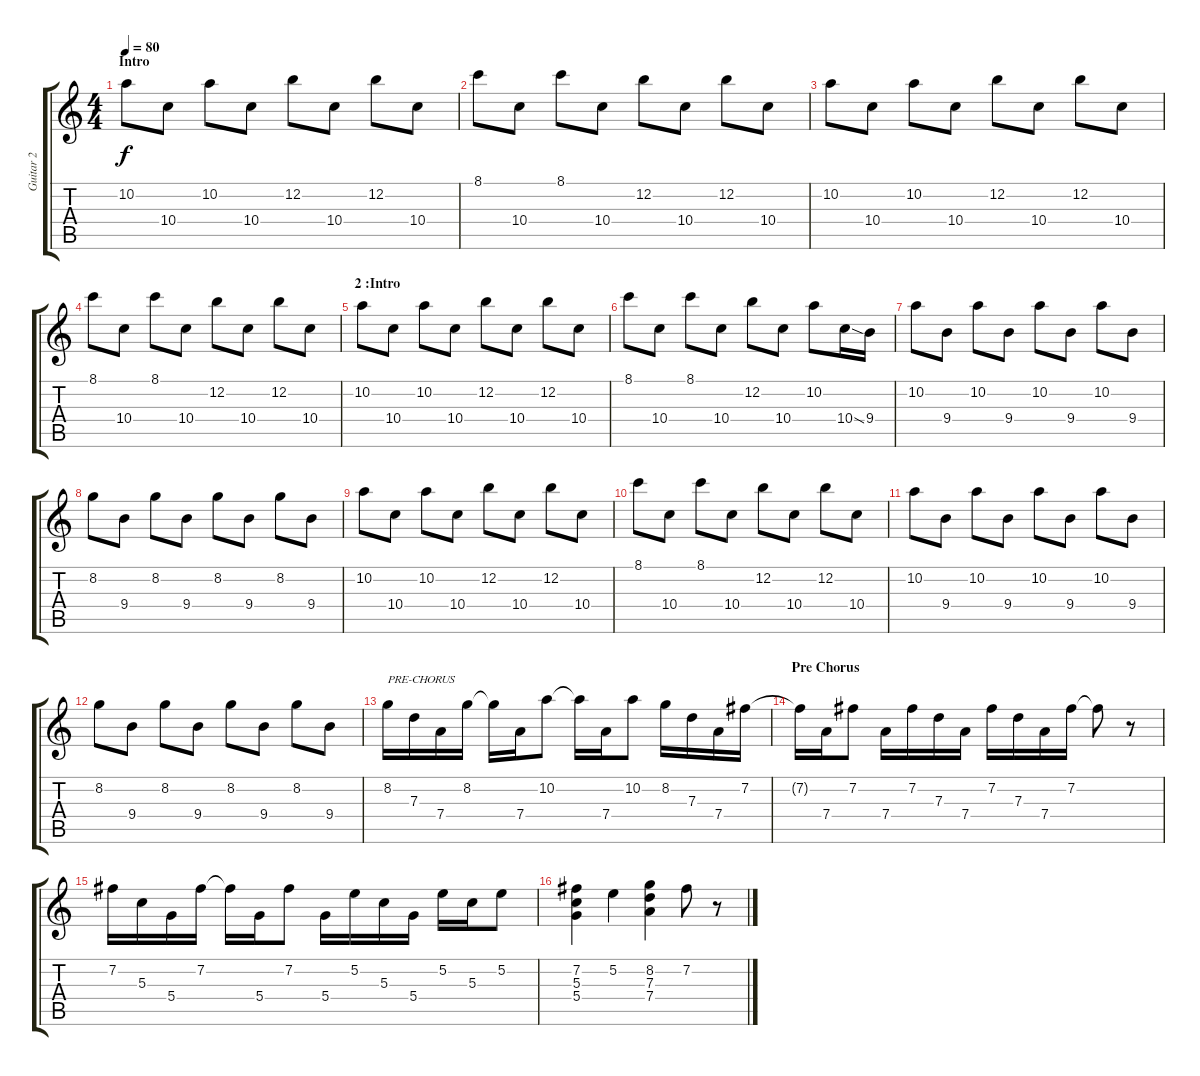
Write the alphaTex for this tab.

\track ("Guitar 2" "Guitar 2") {instrument distortionguitar}
\staff {score tabs}
\tuning (E4 B3 G3 D3 A2 E2) {hide}
\ts (4 4)
\section ("" "Intro")
\tempo 80
\clef g2
\ks c
10.2.8{dy f instrument distortionguitar} 10.4.8 10.2.8 10.4.8 12.2.8 10.4.8 12.2.8 10.4.8 |
8.1.8 10.4.8 8.1.8 10.4.8 12.2.8 10.4.8 12.2.8 10.4.8 |
10.2.8 10.4.8 10.2.8 10.4.8 12.2.8 10.4.8 12.2.8 10.4.8 |
8.1.8 10.4.8 8.1.8 10.4.8 12.2.8 10.4.8 12.2.8 10.4.8 |
\section ("" "2 :Intro ")
10.2.8 10.4.8 10.2.8 10.4.8 12.2.8 10.4.8 12.2.8 10.4.8 |
8.1.8 10.4.8 8.1.8 10.4.8 12.2.8 10.4.8 10.2.8 10.4{ss}.16 9.4.16 |
10.2.8 9.4.8 10.2.8 9.4.8 10.2.8 9.4.8 10.2.8 9.4.8 |
8.2.8 9.4.8 8.2.8 9.4.8 8.2.8 9.4.8 8.2.8 9.4.8 |
10.2.8 10.4.8 10.2.8 10.4.8 12.2.8 10.4.8 12.2.8 10.4.8 |
8.1.8 10.4.8 8.1.8 10.4.8 12.2.8 10.4.8 12.2.8 10.4.8 |
10.2.8 9.4.8 10.2.8 9.4.8 10.2.8 9.4.8 10.2.8 9.4.8 |
8.2.8 9.4.8 8.2.8 9.4.8 8.2.8 9.4.8 8.2.8 9.4.8 |
8.2.16{txt "PRE-CHORUS"} 7.3.16 7.4.16 8.2.16 8.2{t}.16 7.4.16 10.2.8 10.2{t}.16 7.4.16 10.2.8 8.2.16 7.3.16 7.4.16 7.2.16 |
\section ("" "Pre Chorus ")
7.2{t}.16 7.4.16 7.2.8 7.4.16 7.2.16 7.3.16 7.4.16 7.2.16 7.3.16 7.4.16 7.2.16 7.2{t}.8 r.8 |
7.2.16 5.3.16 5.4.16 7.2.16 7.2{t}.16 5.4.16 7.2.8 5.4.16 5.2.16 5.3.16 5.4.16 5.2.16 5.3.16 5.2.8 |
(7.2 5.3 5.4).4 5.2.4 (8.2 7.3 7.4).4 7.2.8 r.8
